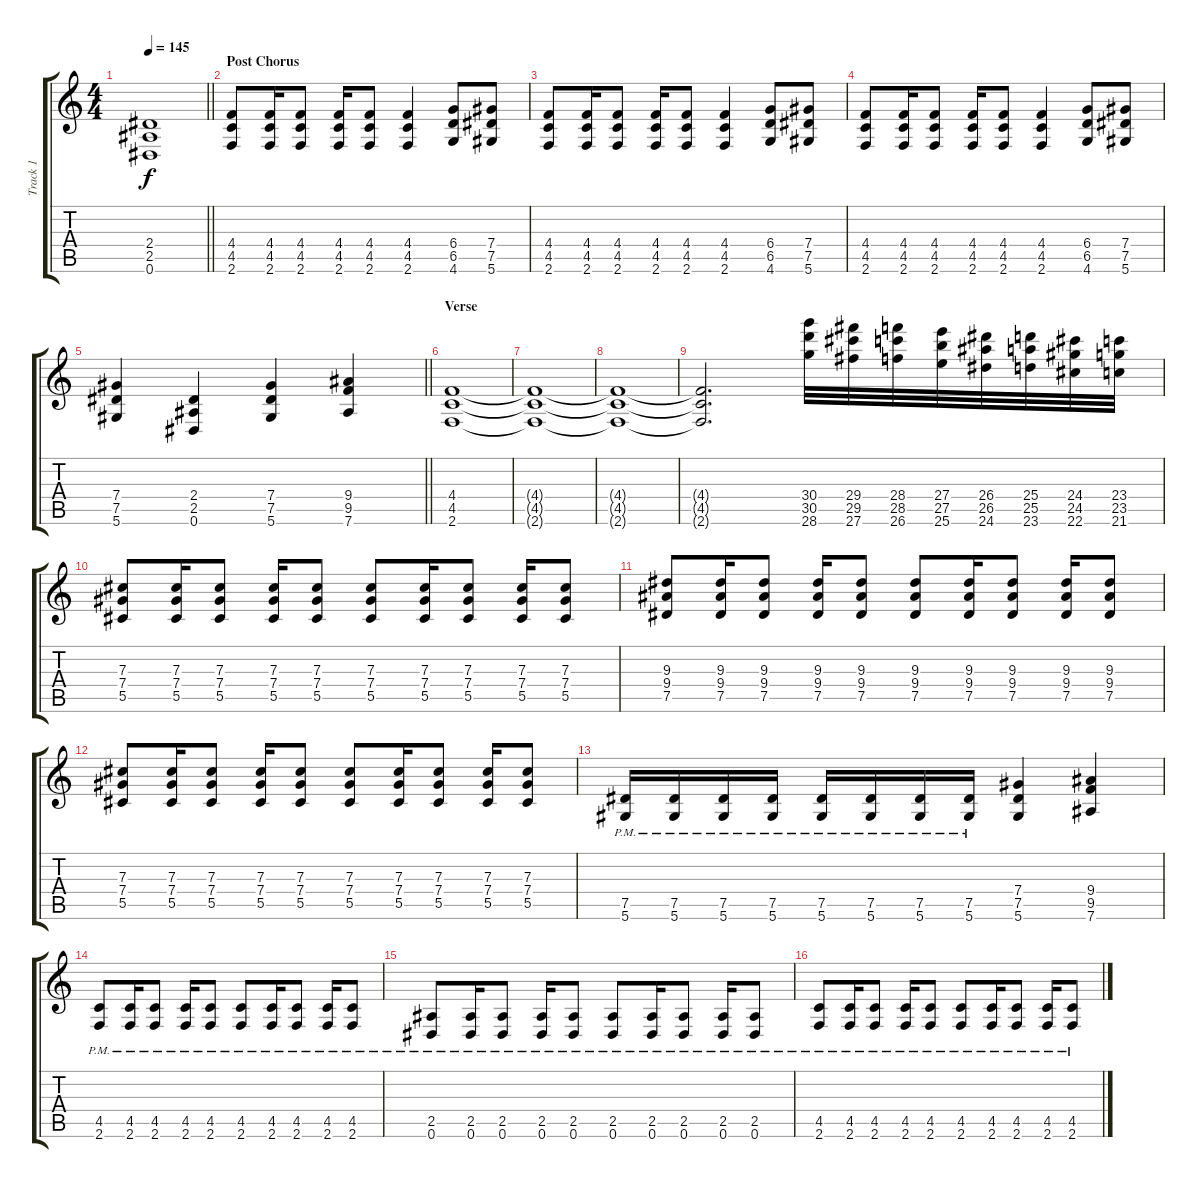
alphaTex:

\track ("Track 1" "Track 1") {instrument distortionguitar}
\staff {score tabs}
\tuning (Eb4 Bb3 Gb3 Db3 Ab2 Eb2) {hide}
\ts (4 4)
\tempo 145
\clef g2
\barLineRight lightlight
\ks c
(2.4 2.5 0.6).1{dy f} |
\section ("" "Post Chorus")
(4.4 4.5 2.6).8 (4.4 4.5 2.6).16 (4.4 4.5 2.6).8 (4.4 4.5 2.6).16 (4.4 4.5 2.6).8 (4.4 4.5 2.6).4 (6.4 6.5 4.6).8 (7.4 7.5 5.6).8 |
(4.4 4.5 2.6).8 (4.4 4.5 2.6).16 (4.4 4.5 2.6).8 (4.4 4.5 2.6).16 (4.4 4.5 2.6).8 (4.4 4.5 2.6).4 (6.4 6.5 4.6).8 (7.4 7.5 5.6).8 |
(4.4 4.5 2.6).8 (4.4 4.5 2.6).16 (4.4 4.5 2.6).8 (4.4 4.5 2.6).16 (4.4 4.5 2.6).8 (4.4 4.5 2.6).4 (6.4 6.5 4.6).8 (7.4 7.5 5.6).8 |
\barLineRight lightlight
(7.4 7.5 5.6).4 (2.4 2.5 0.6).4 (7.4 7.5 5.6).4 (9.4 9.5 7.6).4 |
\section ("" "Verse")
(4.4 4.5 2.6).1 |
(4.4{t} 4.5{t} 2.6{t}).1 |
(4.4{t} 4.5{t} 2.6{t}).1 |
(4.4{t} 4.5{t} 2.6{t}).2{d} (30.4 30.5 28.6).32 (29.4 29.5 27.6).32 (28.4 28.5 26.6).32 (27.4 27.5 25.6).32 (26.4 26.5 24.6).32 (25.4 25.5 23.6).32 (24.4 24.5 22.6).32 (23.4 23.5 21.6).32 |
(7.3 7.4 5.5).8 (7.3 7.4 5.5).16 (7.3 7.4 5.5).8 (7.3 7.4 5.5).16 (7.3 7.4 5.5).8 (7.3 7.4 5.5).8 (7.3 7.4 5.5).16 (7.3 7.4 5.5).8 (7.3 7.4 5.5).16 (7.3 7.4 5.5).8 |
(9.3 9.4 7.5).8 (9.3 9.4 7.5).16 (9.3 9.4 7.5).8 (9.3 9.4 7.5).16 (9.3 9.4 7.5).8 (9.3 9.4 7.5).8 (9.3 9.4 7.5).16 (9.3 9.4 7.5).8 (9.3 9.4 7.5).16 (9.3 9.4 7.5).8 |
(7.3 7.4 5.5).8 (7.3 7.4 5.5).16 (7.3 7.4 5.5).8 (7.3 7.4 5.5).16 (7.3 7.4 5.5).8 (7.3 7.4 5.5).8 (7.3 7.4 5.5).16 (7.3 7.4 5.5).8 (7.3 7.4 5.5).16 (7.3 7.4 5.5).8 |
(7.5{pm} 5.6{pm}).16 (7.5{pm} 5.6{pm}).16 (7.5{pm} 5.6{pm}).16 (7.5{pm} 5.6{pm}).16 (7.5{pm} 5.6{pm}).16 (7.5{pm} 5.6{pm}).16 (7.5{pm} 5.6{pm}).16 (7.5{pm} 5.6{pm}).16 (7.4 7.5 5.6).4 (9.4 9.5 7.6).4 |
(4.5{pm} 2.6{pm}).8 (4.5{pm} 2.6{pm}).16 (4.5{pm} 2.6{pm}).8 (4.5{pm} 2.6{pm}).16 (4.5{pm} 2.6{pm}).8 (4.5{pm} 2.6{pm}).8 (4.5{pm} 2.6{pm}).16 (4.5{pm} 2.6{pm}).8 (4.5{pm} 2.6{pm}).16 (4.5{pm} 2.6{pm}).8 |
(2.5{pm} 0.6{pm}).8 (2.5{pm} 0.6{pm}).16 (2.5{pm} 0.6{pm}).8 (2.5{pm} 0.6{pm}).16 (2.5{pm} 0.6{pm}).8 (2.5{pm} 0.6{pm}).8 (2.5{pm} 0.6{pm}).16 (2.5{pm} 0.6{pm}).8 (2.5{pm} 0.6{pm}).16 (2.5{pm} 0.6{pm}).8 |
(4.5{pm} 2.6{pm}).8 (4.5{pm} 2.6{pm}).16 (4.5{pm} 2.6{pm}).8 (4.5{pm} 2.6{pm}).16 (4.5{pm} 2.6{pm}).8 (4.5{pm} 2.6{pm}).8 (4.5{pm} 2.6{pm}).16 (4.5{pm} 2.6{pm}).8 (4.5{pm} 2.6{pm}).16 (4.5{pm} 2.6{pm}).8
